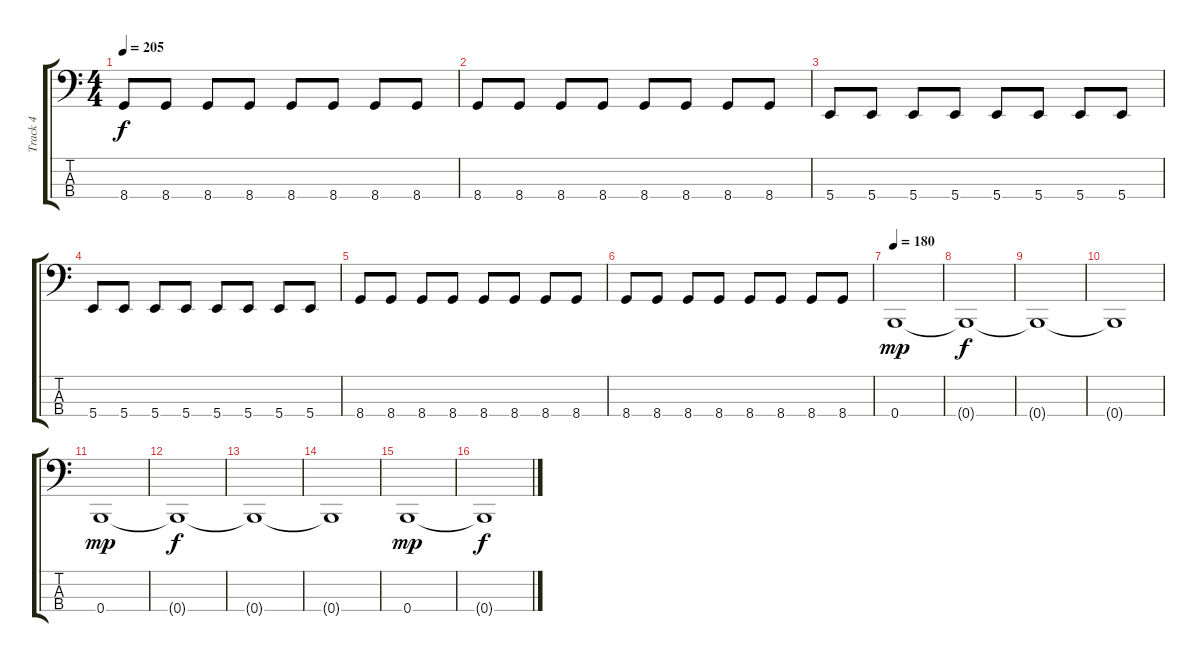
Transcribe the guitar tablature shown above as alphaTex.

\track ("Track 4" "Track 4") {instrument electricbassfinger}
\staff {score tabs}
\tuning (E2 B1 Gb1 B0) {hide}
\ts (4 4)
\tempo 205
\clef f4
\ks c
8.4.8{dy f} 8.4.8 8.4.8 8.4.8 8.4.8 8.4.8 8.4.8 8.4.8 |
8.4.8 8.4.8 8.4.8 8.4.8 8.4.8 8.4.8 8.4.8 8.4.8 |
5.4.8 5.4.8 5.4.8 5.4.8 5.4.8 5.4.8 5.4.8 5.4.8 |
5.4.8 5.4.8 5.4.8 5.4.8 5.4.8 5.4.8 5.4.8 5.4.8 |
8.4.8 8.4.8 8.4.8 8.4.8 8.4.8 8.4.8 8.4.8 8.4.8 |
8.4.8 8.4.8 8.4.8 8.4.8 8.4.8 8.4.8 8.4.8 8.4.8 |
\tempo 180
0.4.1{dy mp} |
0.4{t}.1{dy f} |
0.4{t}.1 |
0.4{t}.1 |
0.4.1{dy mp} |
0.4{t}.1{dy f} |
0.4{t}.1 |
0.4{t}.1 |
0.4.1{dy mp} |
0.4{t}.1{dy f}
